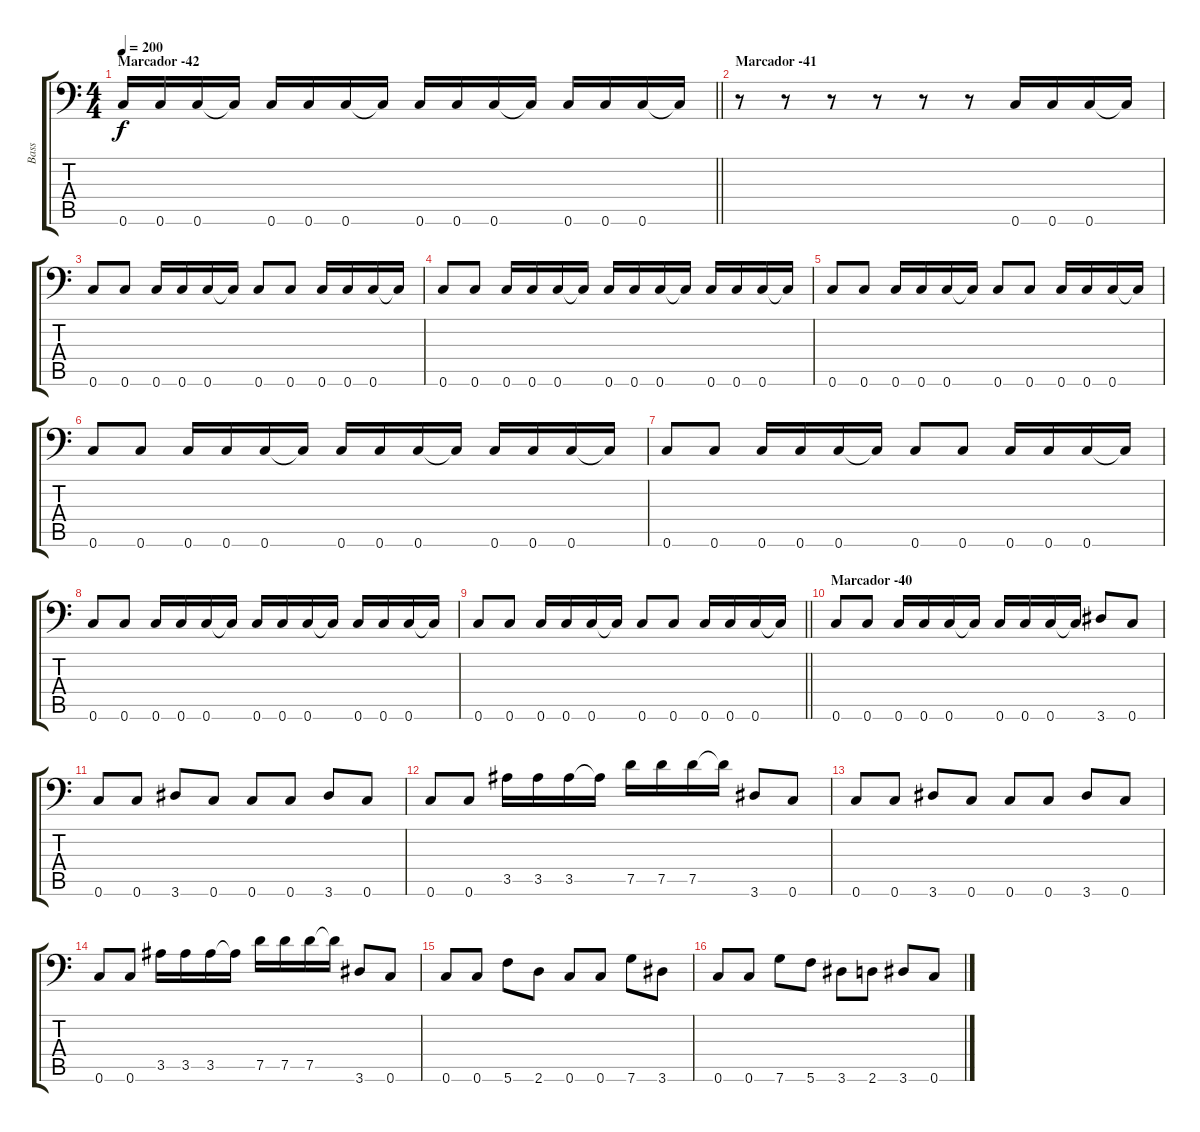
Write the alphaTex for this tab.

\track ("Bass" "Bass") {instrument electricbassfinger}
\staff {score tabs}
\tuning (D4 A3 F3 C3 G2 C2) {hide}
\ts (4 4)
\section ("" "Marcador -42")
\tempo 200
\clef f4
\barLineRight lightlight
\ks c
0.6.16{dy f} 0.6.16 0.6.16 0.6{t}.16 0.6.16 0.6.16 0.6.16 0.6{t}.16 0.6.16 0.6.16 0.6.16 0.6{t}.16 0.6.16 0.6.16 0.6.16 0.6{t}.16 |
\section ("" "Marcador -41")
r.8 r.8 r.8 r.8 r.8 r.8 0.6.16 0.6.16 0.6.16 0.6{t}.16 |
0.6.8 0.6.8 0.6.16 0.6.16 0.6.16 0.6{t}.16 0.6.8 0.6.8 0.6.16 0.6.16 0.6.16 0.6{t}.16 |
0.6.8 0.6.8 0.6.16 0.6.16 0.6.16 0.6{t}.16 0.6.16 0.6.16 0.6.16 0.6{t}.16 0.6.16 0.6.16 0.6.16 0.6{t}.16 |
0.6.8 0.6.8 0.6.16 0.6.16 0.6.16 0.6{t}.16 0.6.8 0.6.8 0.6.16 0.6.16 0.6.16 0.6{t}.16 |
0.6.8 0.6.8 0.6.16 0.6.16 0.6.16 0.6{t}.16 0.6.16 0.6.16 0.6.16 0.6{t}.16 0.6.16 0.6.16 0.6.16 0.6{t}.16 |
0.6.8 0.6.8 0.6.16 0.6.16 0.6.16 0.6{t}.16 0.6.8 0.6.8 0.6.16 0.6.16 0.6.16 0.6{t}.16 |
0.6.8 0.6.8 0.6.16 0.6.16 0.6.16 0.6{t}.16 0.6.16 0.6.16 0.6.16 0.6{t}.16 0.6.16 0.6.16 0.6.16 0.6{t}.16 |
\barLineRight lightlight
0.6.8 0.6.8 0.6.16 0.6.16 0.6.16 0.6{t}.16 0.6.8 0.6.8 0.6.16 0.6.16 0.6.16 0.6{t}.16 |
\section ("" "Marcador -40")
0.6.8 0.6.8 0.6.16 0.6.16 0.6.16 0.6{t}.16 0.6.16 0.6.16 0.6.16 0.6{t}.16 3.6.8 0.6.8 |
0.6.8 0.6.8 3.6.8 0.6.8 0.6.8 0.6.8 3.6.8 0.6.8 |
0.6.8 0.6.8 3.5.16 3.5.16 3.5.16 3.5{t}.16 7.5.16 7.5.16 7.5.16 7.5{t}.16 3.6.8 0.6.8 |
0.6.8 0.6.8 3.6.8 0.6.8 0.6.8 0.6.8 3.6.8 0.6.8 |
0.6.8 0.6.8 3.5.16 3.5.16 3.5.16 3.5{t}.16 7.5.16 7.5.16 7.5.16 7.5{t}.16 3.6.8 0.6.8 |
0.6.8 0.6.8 5.6.8 2.6.8 0.6.8 0.6.8 7.6.8 3.6.8 |
0.6.8 0.6.8 7.6.8 5.6.8 3.6.8 2.6.8 3.6.8 0.6.8
